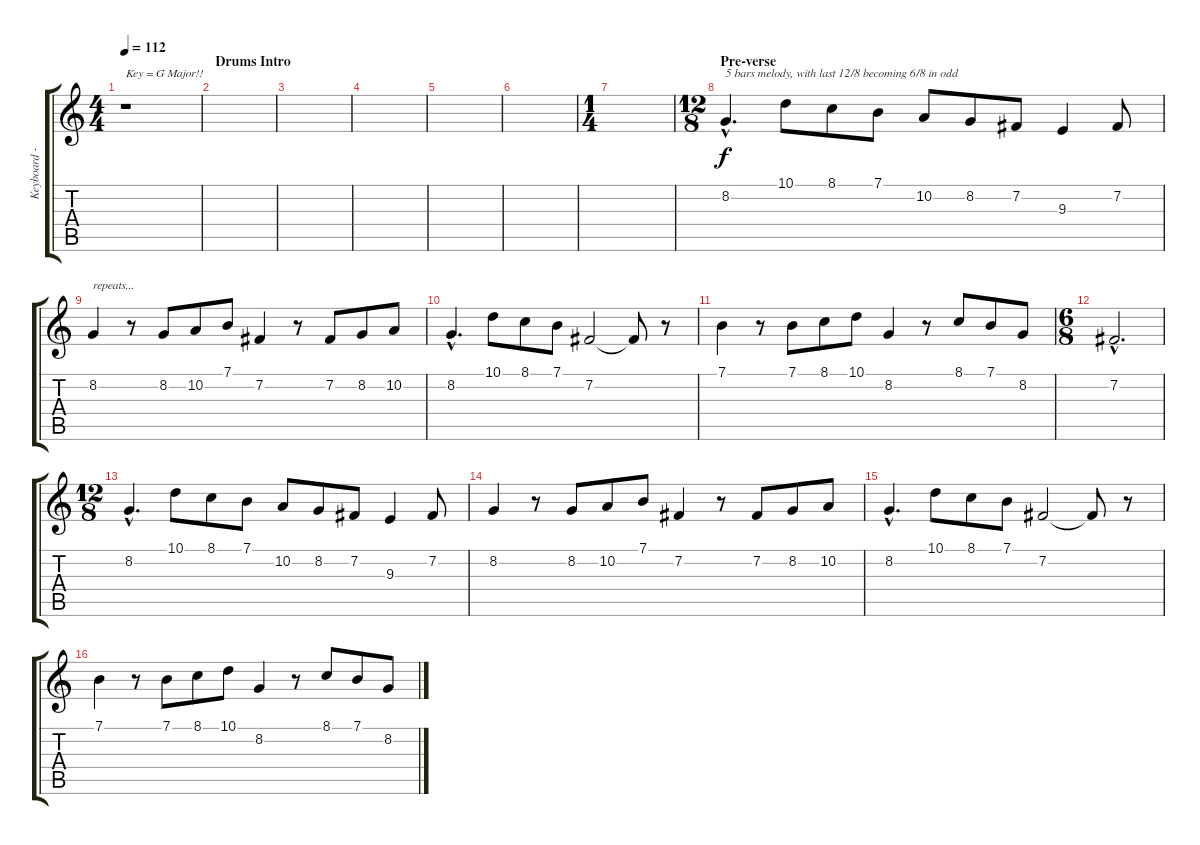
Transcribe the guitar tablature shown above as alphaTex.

\track ("Keyboard - leads, right hand " "Keyboard -") {instrument drawbarorgan}
\staff {score tabs}
\tuning (E4 B3 G3 D3 A2 E2) {hide}
\ts (4 4)
\tempo 112
\clef g2
\ks c
r.1{txt "Key = G Major!!" dy f instrument drawbarorgan} |
\section ("" "Drums Intro")
|
|
|
|
|
\ts (1 4)
|
\ts (12 8)
\section ("" "Pre-verse")
8.2{hac}.4{d txt "5 bars melody, with last 12/8 becoming 6/8 in odd"} 10.1.8 8.1.8 7.1.8 10.2.8 8.2.8 7.2.8 9.3.4 7.2.8 |
8.2.4{txt "repeats..."} r.8 8.2.8 10.2.8 7.1.8 7.2.4 r.8 7.2.8 8.2.8 10.2.8 |
8.2{hac}.4{d} 10.1.8 8.1.8 7.1.8 7.2.2 7.2{t}.8 r.8 |
7.1.4 r.8 7.1.8 8.1.8 10.1.8 8.2.4 r.8 8.1.8 7.1.8 8.2.8 |
\ts (6 8)
7.2{hac}.2{d} |
\ts (12 8)
8.2{hac}.4{d} 10.1.8 8.1.8 7.1.8 10.2.8 8.2.8 7.2.8 9.3.4 7.2.8 |
8.2.4 r.8 8.2.8 10.2.8 7.1.8 7.2.4 r.8 7.2.8 8.2.8 10.2.8 |
8.2{hac}.4{d} 10.1.8 8.1.8 7.1.8 7.2.2 7.2{t}.8 r.8 |
7.1.4 r.8 7.1.8 8.1.8 10.1.8 8.2.4 r.8 8.1.8 7.1.8 8.2.8
